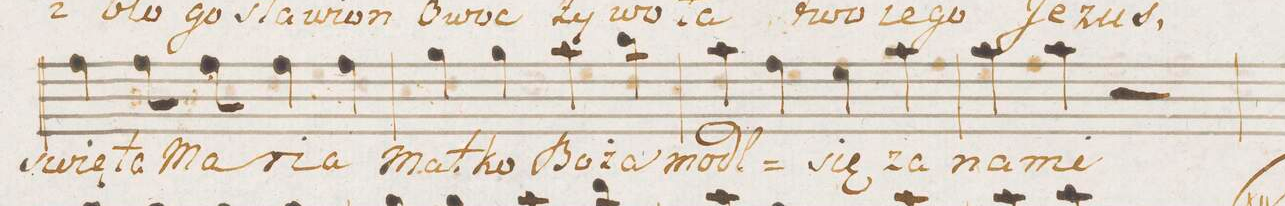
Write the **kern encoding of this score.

**kern	**text
*I"Alto.	*
*clefC3	*
*k[b-e-a-]	*
*met(c)	*
*M4/4	*
4g\	swię-
8g\	-ta
8g\	Ma-
4g\	-ri-
4g\	-a
=14	=14
4a-\	Mat-
4a-\	-ko
4b-\	Bo-
4cc\	-ża
=15	=15
4b-\	modl
4g\	.
4f\	się
4b-\	za
=16	=16
4b-\	na-
4b-\	-mi
2r	.
=17	=17
*-	*-
